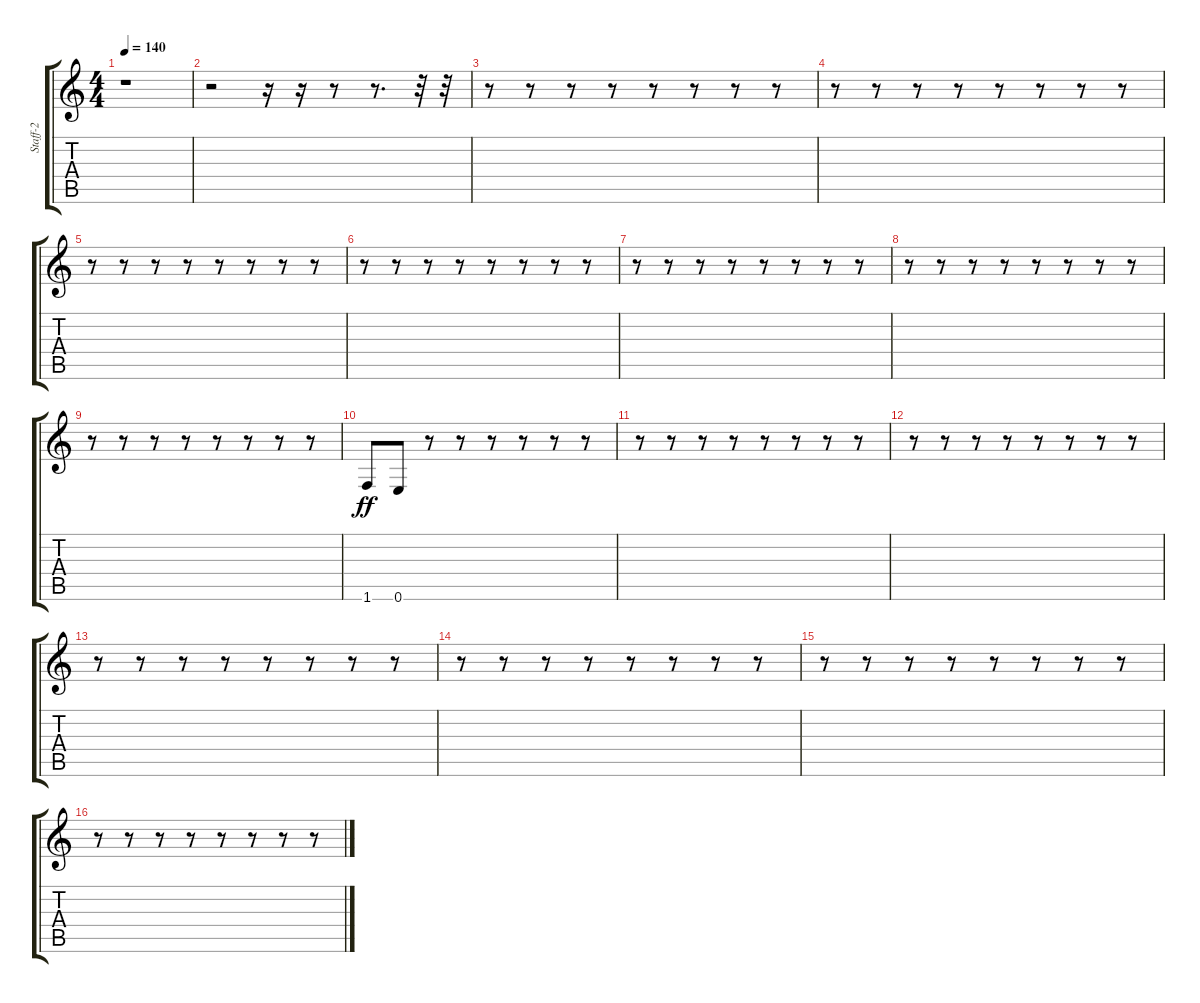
\track ("Staff-2" "Staff-2") {instrument electricbasspick}
\staff {score tabs}
\tuning (E4 B3 G3 D3 A2 E2) {hide}
\ts (4 4)
\tempo 140
\clef g2
\ks c
r.1{dy ff} |
r.2 r.16 r.16 r.8 r.8{d} r.32 r.32 |
r.8 r.8 r.8 r.8 r.8 r.8 r.8 r.8 |
r.8 r.8 r.8 r.8 r.8 r.8 r.8 r.8 |
r.8 r.8 r.8 r.8 r.8 r.8 r.8 r.8 |
r.8 r.8 r.8 r.8 r.8 r.8 r.8 r.8 |
r.8 r.8 r.8 r.8 r.8 r.8 r.8 r.8 |
r.8 r.8 r.8 r.8 r.8 r.8 r.8 r.8 |
r.8 r.8 r.8 r.8 r.8 r.8 r.8 r.8 |
1.6.8 0.6.8 r.8 r.8 r.8 r.8 r.8 r.8 |
r.8 r.8 r.8 r.8 r.8 r.8 r.8 r.8 |
r.8 r.8 r.8 r.8 r.8 r.8 r.8 r.8 |
r.8 r.8 r.8 r.8 r.8 r.8 r.8 r.8 |
r.8 r.8 r.8 r.8 r.8 r.8 r.8 r.8 |
r.8 r.8 r.8 r.8 r.8 r.8 r.8 r.8 |
r.8 r.8 r.8 r.8 r.8 r.8 r.8 r.8
